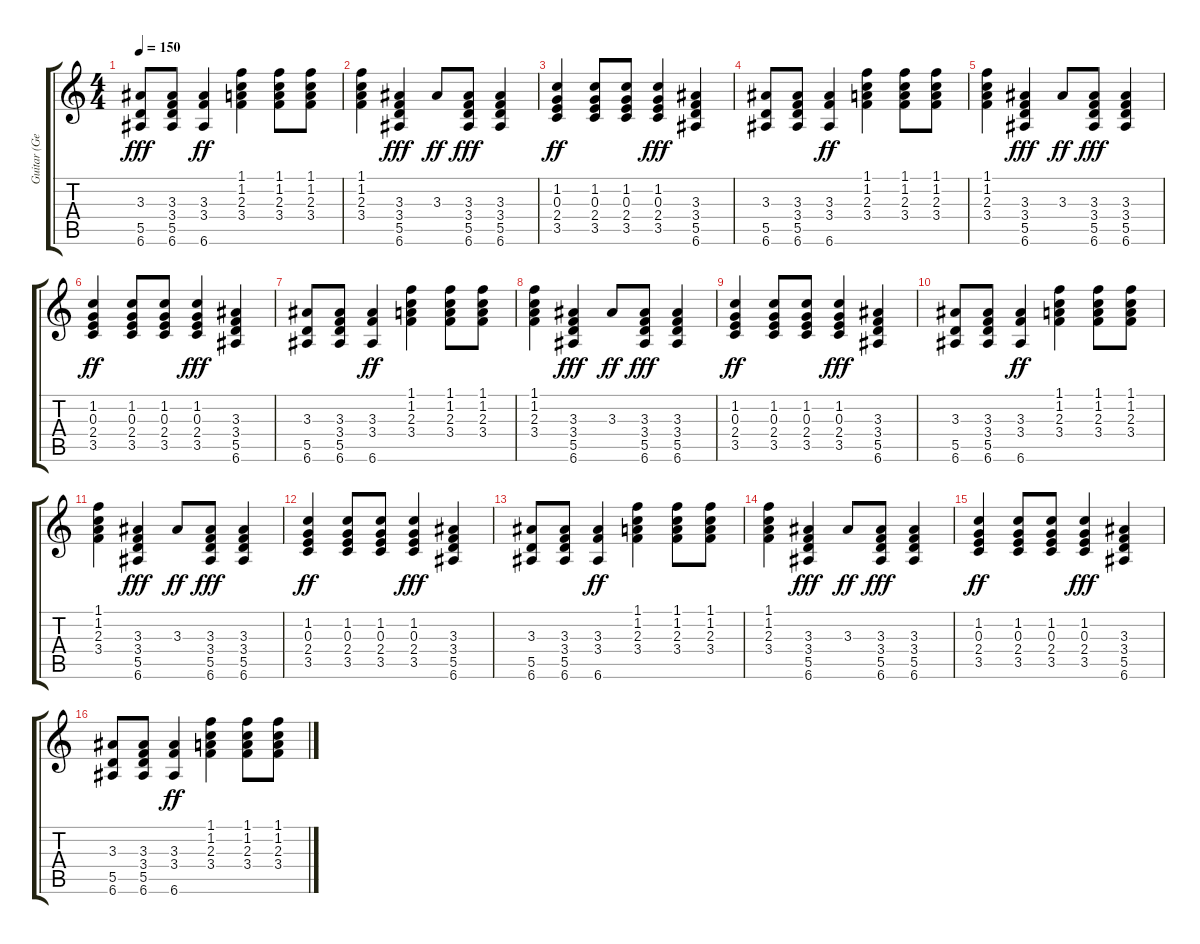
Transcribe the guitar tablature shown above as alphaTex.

\track ("Guitar (George Harrison)" "Guitar (Ge") {instrument electricguitarclean}
\staff {score tabs}
\tuning (E4 B3 G3 D3 A2 E2) {hide}
\ts (4 4)
\tempo 150
\clef g2
\ks c
(3.3 5.5 6.6).8{dy fff} (3.3 3.4 5.5 6.6).8 (3.3 3.4 6.6).4{dy ff} (1.1 1.2 2.3 3.4).4 (1.1 1.2 2.3 3.4).8 (1.1 1.2 2.3 3.4).8 |
(1.1 1.2 2.3 3.4).4 (3.3 3.4 5.5 6.6).4{dy fff} 3.3.8{dy ff} (3.3 3.4 5.5 6.6).8{dy fff} (3.3 3.4 5.5 6.6).4 |
(1.2 0.3 2.4 3.5).4{dy ff} (1.2 0.3 2.4 3.5).8 (1.2 0.3 2.4 3.5).8 (1.2 0.3 2.4 3.5).4{dy fff} (3.3 3.4 5.5 6.6).4 |
(3.3 5.5 6.6).8 (3.3 3.4 5.5 6.6).8 (3.3 3.4 6.6).4{dy ff} (1.1 1.2 2.3 3.4).4 (1.1 1.2 2.3 3.4).8 (1.1 1.2 2.3 3.4).8 |
(1.1 1.2 2.3 3.4).4 (3.3 3.4 5.5 6.6).4{dy fff} 3.3.8{dy ff} (3.3 3.4 5.5 6.6).8{dy fff} (3.3 3.4 5.5 6.6).4 |
(1.2 0.3 2.4 3.5).4{dy ff} (1.2 0.3 2.4 3.5).8 (1.2 0.3 2.4 3.5).8 (1.2 0.3 2.4 3.5).4{dy fff} (3.3 3.4 5.5 6.6).4 |
(3.3 5.5 6.6).8 (3.3 3.4 5.5 6.6).8 (3.3 3.4 6.6).4{dy ff} (1.1 1.2 2.3 3.4).4 (1.1 1.2 2.3 3.4).8 (1.1 1.2 2.3 3.4).8 |
(1.1 1.2 2.3 3.4).4 (3.3 3.4 5.5 6.6).4{dy fff} 3.3.8{dy ff} (3.3 3.4 5.5 6.6).8{dy fff} (3.3 3.4 5.5 6.6).4 |
(1.2 0.3 2.4 3.5).4{dy ff} (1.2 0.3 2.4 3.5).8 (1.2 0.3 2.4 3.5).8 (1.2 0.3 2.4 3.5).4{dy fff} (3.3 3.4 5.5 6.6).4 |
(3.3 5.5 6.6).8 (3.3 3.4 5.5 6.6).8 (3.3 3.4 6.6).4{dy ff} (1.1 1.2 2.3 3.4).4 (1.1 1.2 2.3 3.4).8 (1.1 1.2 2.3 3.4).8 |
(1.1 1.2 2.3 3.4).4 (3.3 3.4 5.5 6.6).4{dy fff} 3.3.8{dy ff} (3.3 3.4 5.5 6.6).8{dy fff} (3.3 3.4 5.5 6.6).4 |
(1.2 0.3 2.4 3.5).4{dy ff} (1.2 0.3 2.4 3.5).8 (1.2 0.3 2.4 3.5).8 (1.2 0.3 2.4 3.5).4{dy fff} (3.3 3.4 5.5 6.6).4 |
(3.3 5.5 6.6).8 (3.3 3.4 5.5 6.6).8 (3.3 3.4 6.6).4{dy ff} (1.1 1.2 2.3 3.4).4 (1.1 1.2 2.3 3.4).8 (1.1 1.2 2.3 3.4).8 |
(1.1 1.2 2.3 3.4).4 (3.3 3.4 5.5 6.6).4{dy fff} 3.3.8{dy ff} (3.3 3.4 5.5 6.6).8{dy fff} (3.3 3.4 5.5 6.6).4 |
(1.2 0.3 2.4 3.5).4{dy ff} (1.2 0.3 2.4 3.5).8 (1.2 0.3 2.4 3.5).8 (1.2 0.3 2.4 3.5).4{dy fff} (3.3 3.4 5.5 6.6).4 |
(3.3 5.5 6.6).8 (3.3 3.4 5.5 6.6).8 (3.3 3.4 6.6).4{dy ff} (1.1 1.2 2.3 3.4).4 (1.1 1.2 2.3 3.4).8 (1.1 1.2 2.3 3.4).8
